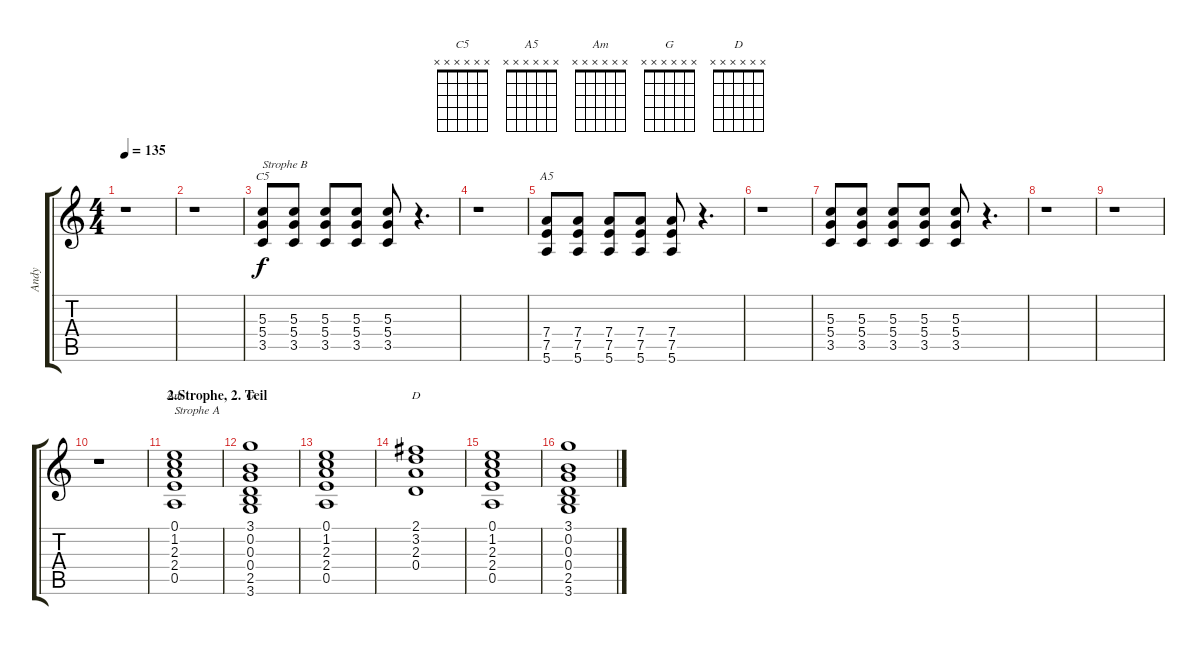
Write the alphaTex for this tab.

\track ("Andy" "Andy") {instrument distortionguitar}
\staff {score tabs}
\tuning (E4 B3 G3 D3 A2 E2) {hide}
\chord ("C5" x x x x x x)
\chord ("A5" x x x x x x)
\chord ("Am" x x x x x x)
\chord ("G" x x x x x x)
\chord ("D" x x x x x x)
\ts (4 4)
\tempo 135
\clef g2
\ks c
r.1{dy f} |
r.1 |
(5.3 5.4 3.5).8{ch "C5" txt "Strophe B"} (5.3 5.4 3.5).8 (5.3 5.4 3.5).8 (5.3 5.4 3.5).8 (5.3 5.4 3.5).8 r.4{d} |
r.1 |
(7.4 7.5 5.6).8{ch "A5"} (7.4 7.5 5.6).8 (7.4 7.5 5.6).8 (7.4 7.5 5.6).8 (7.4 7.5 5.6).8 r.4{d} |
r.1 |
(5.3 5.4 3.5).8 (5.3 5.4 3.5).8 (5.3 5.4 3.5).8 (5.3 5.4 3.5).8 (5.3 5.4 3.5).8 r.4{d} |
r.1 |
r.1 |
r.1 |
\section ("" "2.Strophe, 2. Teil")
(0.1 1.2 2.3 2.4 0.5).1{ch "Am" txt "Strophe A"} |
(3.1 0.2 0.3 0.4 2.5 3.6).1{ch "G"} |
(0.1 1.2 2.3 2.4 0.5).1 |
(2.1 3.2 2.3 0.4).1{ch "D"} |
(0.1 1.2 2.3 2.4 0.5).1 |
(3.1 0.2 0.3 0.4 2.5 3.6).1
